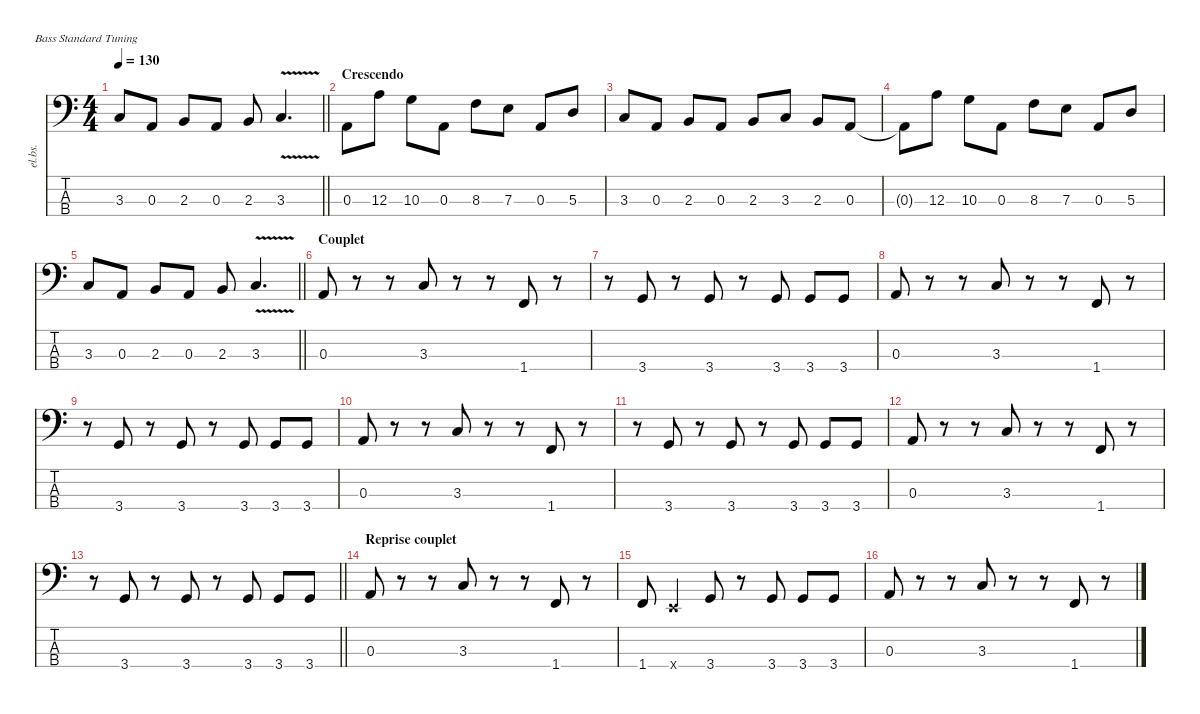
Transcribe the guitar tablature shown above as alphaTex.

\defaultSystemsLayout 4
\hideDynamics
\bracketExtendMode nobrackets
\otherSystemsTrackNameOrientation horizontal
\track ("Chipon" "el.bs.") {instrument electricbassfinger}
\staff {score tabs}
\tuning (G2 D2 A1 E1)
\ts (4 4)
\tempo 130
\clef f4
\barLineRight lightlight
\ks c
3.3.8{dy f beam Up} 0.3.8{beam Up} 2.3.8{beam Up} 0.3.8{beam Up} 2.3.8{beam Up} 3.3{v}.4{d beam Up} |
\section ("" "Crescendo")
0.3.8{dy mp beam Down} 12.3.8{beam Down} 10.3.8{beam Down} 0.3.8{beam Down} 8.3.8{beam Down} 7.3.8{beam Down} 0.3.8{beam Up} 5.3.8{beam Up} |
3.3.8{beam Up} 0.3.8{beam Up} 2.3.8{beam Up} 0.3.8{beam Up} 2.3.8{beam Up} 3.3.8{beam Up} 2.3.8{beam Up} 0.3.8{beam Up} |
0.3{t}.8{dy mf beam Down} 12.3.8{beam Down} 10.3.8{beam Down} 0.3.8{beam Down} 8.3.8{beam Down} 7.3.8{beam Down} 0.3.8{beam Up} 5.3.8{beam Up} |
\barLineRight lightlight
3.3.8{dy f beam Up} 0.3.8{beam Up} 2.3.8{beam Up} 0.3.8{beam Up} 2.3.8{beam Up} 3.3{v}.4{d beam Up} |
\section ("" "Couplet")
0.3.8 r.8 r.8 3.3.8 r.8 r.8 1.4.8 r.8 |
r.8 3.4.8 r.8 3.4.8 r.8 3.4.8 3.4.8 3.4.8 |
0.3.8 r.8 r.8 3.3.8 r.8 r.8 1.4.8 r.8 |
r.8 3.4.8 r.8 3.4.8 r.8 3.4.8 3.4.8 3.4.8 |
0.3.8 r.8 r.8 3.3.8 r.8 r.8 1.4.8 r.8 |
r.8 3.4.8 r.8 3.4.8 r.8 3.4.8 3.4.8 3.4.8 |
0.3.8 r.8 r.8 3.3.8 r.8 r.8 1.4.8 r.8 |
\barLineRight lightlight
r.8 3.4.8 r.8 3.4.8 r.8 3.4.8 3.4.8 3.4.8 |
\section ("" "Reprise couplet")
0.3.8 r.8 r.8 3.3.8 r.8 r.8 1.4.8 r.8 |
1.4.8{dy mf} 0.4{x}.4 3.4.8{dy f} r.8 3.4.8 3.4.8 3.4.8 |
0.3.8 r.8 r.8 3.3.8 r.8 r.8 1.4.8 r.8
